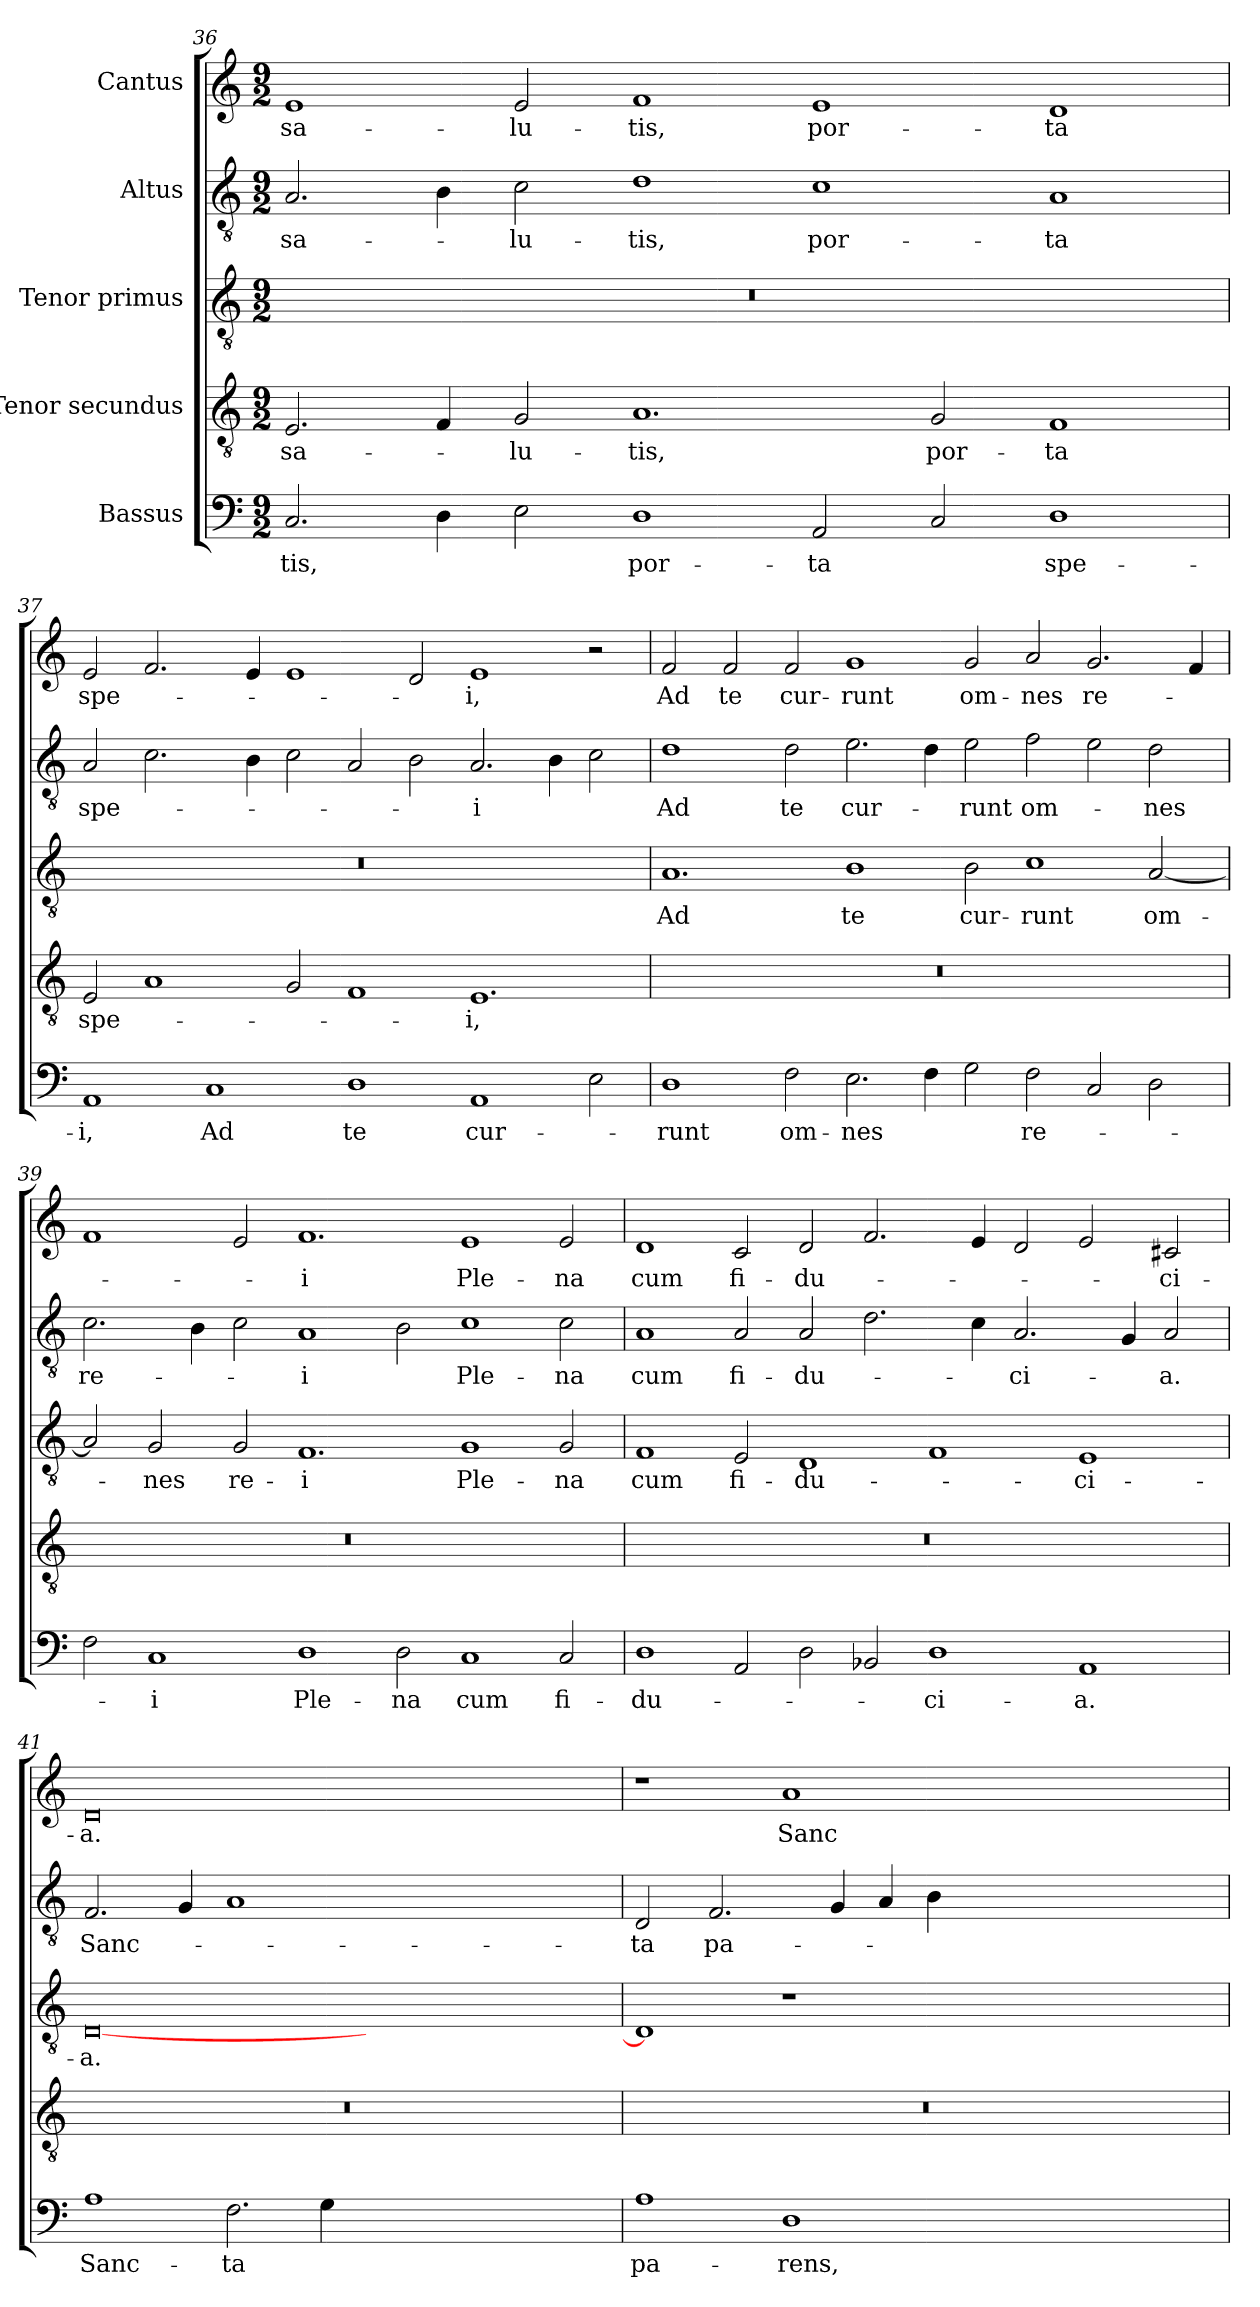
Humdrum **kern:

**kern	**text	**kern	**text	**kern	**text	**kern	**text	**kern	**text
*part5	*part5	*part4	*part4	*part3	*part3	*part2	*part2	*part1	*part1
*staff5	*staff5	*staff4	*staff4	*staff3	*staff3	*staff2	*staff2	*staff1	*staff1
*I"Bassus	*	*I"Tenor secundus	*	*I"Tenor primus	*	*I"Altus	*	*I"Cantus	*
*clefF4	*	*clefGv2	*	*clefGv2	*	*clefGv2	*	*clefG2	*
*k[]	*	*k[]	*	*k[]	*	*k[]	*	*k[]	*
*C:	*	*C:	*	*C:	*	*C:	*	*C:	*
*M9/2	*	*M9/2	*	*M9/2	*	*M9/2	*	*M9/2	*
=36	=36	=36	=36	=36	=36	=36	=36	=36	=36
!	!LO:LY:i	!	!	!	!	!	!LO:LY:i	!	!
2.C/	-tis,	2.E/	sa-	2%9r	.	2.A/	sa-	1e/	sa-
4D\	.	4F/	.	.	.	4B\	.	.	.
!	!	!	!	!	!	!	!LO:LY:i	!	!
2E\	.	2G/	-lu-	.	.	2c\	-lu-	2e/	-lu-
!	!LO:LY:i	!	!	!	!	!	!LO:LY:i	!	!
1D\	por-	1.A/	-tis,	.	.	1d\	-tis,	1f/	-tis,
!	!LO:LY:i	!	!	!	!	!	!LO:LY:i	!	!
2AA/	-ta	.	.	.	.	1c\	por-	1e/	por-
2C/	.	2G/	por-	.	.	.	.	.	.
!	!LO:LY:i	!	!	!	!	!	!LO:LY:i	!	!
1D\	spe-	1F/	-ta	.	.	1A/	-ta	1d/	-ta
!!LO:PB:g=z
=37	=37	=37	=37	=37	=37	=37	=37	=37	=37
!	!LO:LY:i	!	!	!	!	!	!LO:LY:i	!	!
1AA/	-i,	2E/	spe-	2%9r	.	2A/	spe-	2e/	spe-
.	.	1A/	.	.	.	2.c\	.	2.f/	.
1C/	Ad	.	.	.	.	.	.	.	.
.	.	.	.	.	.	4B\	.	4e/	.
.	.	2G/	.	.	.	2c\	.	1e/	.
1D\	te	1F/	.	.	.	2A/	.	.	.
.	.	.	.	.	.	2B\	.	2d/	.
!	!	!	!	!	!	!	!LO:LY:i	!	!
1AA/	cur-	1.E/	-i,	.	.	2.A/	-i	1e/	-i,
.	.	.	.	.	.	4B\	.	.	.
2E\	.	.	.	.	.	2c\	.	2r	.
=38	=38	=38	=38	=38	=38	=38	=38	=38	=38
1D\	-runt	2%9r	.	1.A/	Ad	1d\	Ad	2f/	Ad
.	.	.	.	.	.	.	.	2f/	te
2F\	om-	.	.	.	.	2d\	te	2f/	cur-
2.E\	-nes	.	.	1B\	te	2.e\	cur-	1g/	-runt
4F\	.	.	.	.	.	4d\	.	.	.
2G\	.	.	.	2B\	cur-	2e\	-runt	2g/	om-
2F\	re-	.	.	1c\	-runt	2f\	om-	2a/	-nes
2C/	.	.	.	.	.	2e\	.	2.g/	re-
2D\	.	.	.	[2A/	om-	2d\	-nes	.	.
.	.	.	.	.	.	.	.	4f/	.
=39	=39	=39	=39	=39	=39	=39	=39	=39	=39
2F\	.	2%9r	.	2A/]	.	2.c\	re-	1f/	.
1C/	-i	.	.	2G/	-nes	.	.	.	.
.	.	.	.	.	.	4B\	.	.	.
.	.	.	.	2G/	re-	2c\	.	2e/	.
!	!LO:LY:i	!	!	!	!	!	!	!	!
1D\	Ple-	.	.	1.F/	-i	1A/	-i	1.f/	-i
!	!LO:LY:i	!	!	!	!	!	!	!	!
2D\	-na	.	.	.	.	2B\	.	.	.
!	!LO:LY:i	!	!	!	!	!	!LO:LY:i	!	!
1C/	cum	.	.	1G/	Ple-	1c\	Ple-	1e/	Ple-
!	!LO:LY:i	!	!	!	!	!	!LO:LY:i	!	!
2C/	fi-	.	.	2G/	-na	2c\	-na	2e/	-na
!!LO:LB:g=z
=40	=40	=40	=40	=40	=40	=40	=40	=40	=40
!	!LO:LY:i	!	!	!	!	!	!LO:LY:i	!	!
1D\	-du-	2%9r	.	1F/	cum	1A/	cum	1d/	cum
!	!	!	!	!	!	!	!LO:LY:i	!	!
2AA/	.	.	.	2E/	fi-	2A/	fi-	2c/	fi-
!	!	!	!	!	!	!	!LO:LY:i	!	!
2D\	.	.	.	1D/	-du-	2A/	-du-	2d/	-du-
2BB-X/	.	.	.	.	.	2.d\	.	2.f/	.
!	!LO:LY:i	!	!	!	!	!	!	!	!
1D\	-ci-	.	.	1F/	.	.	.	.	.
.	.	.	.	.	.	4c\	.	4e/	.
!	!	!	!	!	!	!	!LO:LY:i	!	!
.	.	.	.	.	.	2.A/	-ci-	2d/	.
!	!LO:LY:i	!	!	!	!	!	!	!	!
1AA/	-a.	.	.	1E/	-ci-	.	.	2e/	.
.	.	.	.	.	.	4G/	.	.	.
!	!	!	!	!	!	!	!LO:LY:i	!	!
.	.	.	.	.	.	2A/	-a.	2c#X/	-ci-
=41	=41	=41	=41	=41	=41	=41	=41	=41	=41
!	!	!LO:N:vis=0	!	!	!	!	!	!	!
1A\	Sanc-	2%9r	.	[0D/	-a.	2.F/	Sanc-	0d/	a.
.	.	.	.	.	.	4G/	.	.	.
2.F\	-ta	.	.	.	.	1A/	.	.	.
4G\	.	.	.	.	.	.	.	.	.
1ryy	.	.	.	1ryy	.	1ryy	.	1ryy	.
1.ryy	.	.	.	1.ryy	.	1.ryy	.	1.ryy	.
=42	=42	=42	=42	=42	=42	=42	=42	=42	=42
!	!	!LO:N:vis=0	!	!	!	!	!	!	!
1A\	pa-	2%9r	.	1D/]	.	2D/	-ta	1r	.
.	.	.	.	.	.	2.F/	pa-	.	.
1D\	-rens,	.	.	1r	.	.	.	1a/	Sanc-
.	.	.	.	.	.	4G/	.	.	.
.	.	.	.	.	.	4A/	.	.	.
.	.	.	.	.	.	4B\	.	.	.
1ryy	.	.	.	1ryy	.	1ryy	.	1ryy	.
1.ryy	.	.	.	1.ryy	.	1.ryy	.	1.ryy	.
=	=	=	=	=	=	=	=	=	=
*-	*-	*-	*-	*-	*-	*-	*-	*-	*-
